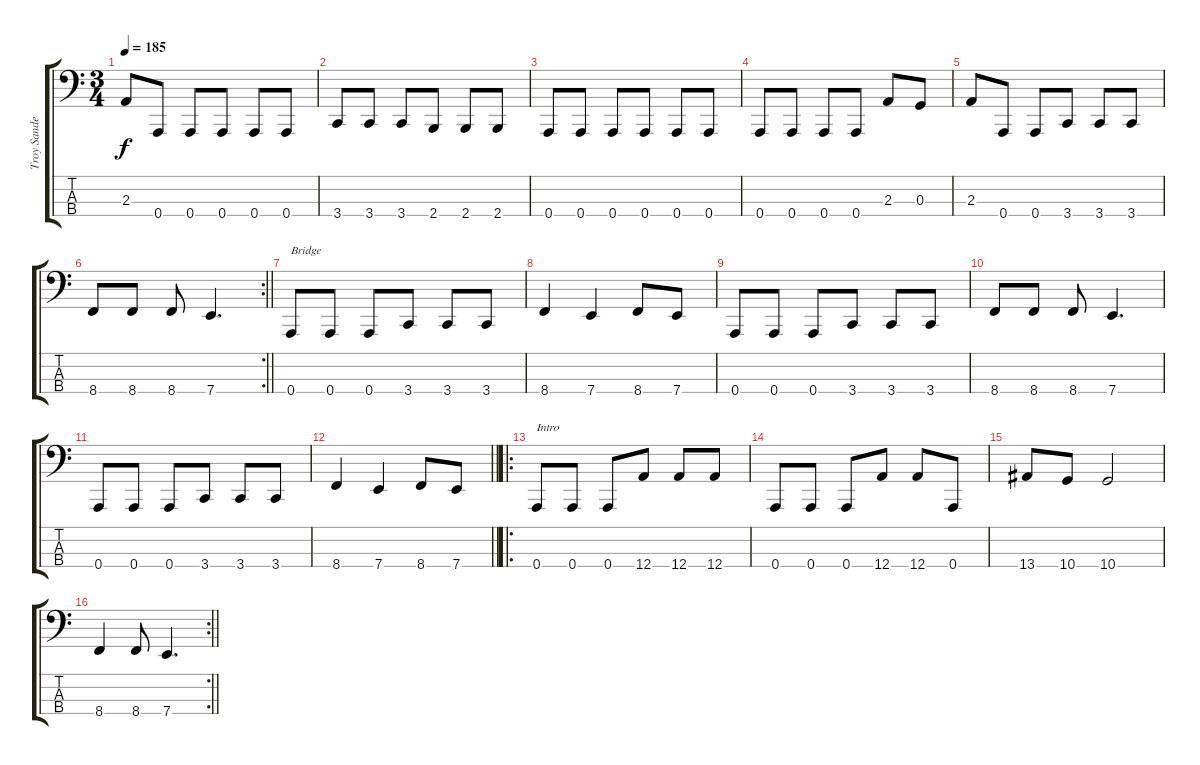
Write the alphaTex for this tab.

\track ("Troy Sanders" "Troy Sande") {instrument electricbassfinger}
\staff {score tabs}
\tuning (F2 C2 G1 A0) {hide}
\ts (3 4)
\tempo 185
\clef f4
\ks c
2.3.8{dy f} 0.4.8 0.4.8 0.4.8 0.4.8 0.4.8 |
3.4.8 3.4.8 3.4.8 2.4.8 2.4.8 2.4.8 |
0.4.8 0.4.8 0.4.8 0.4.8 0.4.8 0.4.8 |
0.4.8 0.4.8 0.4.8 0.4.8 2.3.8 0.3.8 |
2.3.8 0.4.8 0.4.8 3.4.8 3.4.8 3.4.8 |
\rc 2
\barLineRight lightlight
8.4.8 8.4.8 8.4.8 7.4.4{d} |
0.4.8{txt "Bridge"} 0.4.8 0.4.8 3.4.8 3.4.8 3.4.8 |
8.4.4 7.4.4 8.4.8 7.4.8 |
0.4.8 0.4.8 0.4.8 3.4.8 3.4.8 3.4.8 |
8.4.8 8.4.8 8.4.8 7.4.4{d} |
0.4.8 0.4.8 0.4.8 3.4.8 3.4.8 3.4.8 |
\barLineRight lightlight
8.4.4 7.4.4 8.4.8 7.4.8 |
\ro
0.4.8{txt "Intro"} 0.4.8 0.4.8 12.4.8 12.4.8 12.4.8 |
0.4.8 0.4.8 0.4.8 12.4.8 12.4.8 0.4.8 |
13.4.8 10.4.8 10.4.2 |
\rc 2
\barLineRight lightlight
8.4.4 8.4.8 7.4.4{d}
